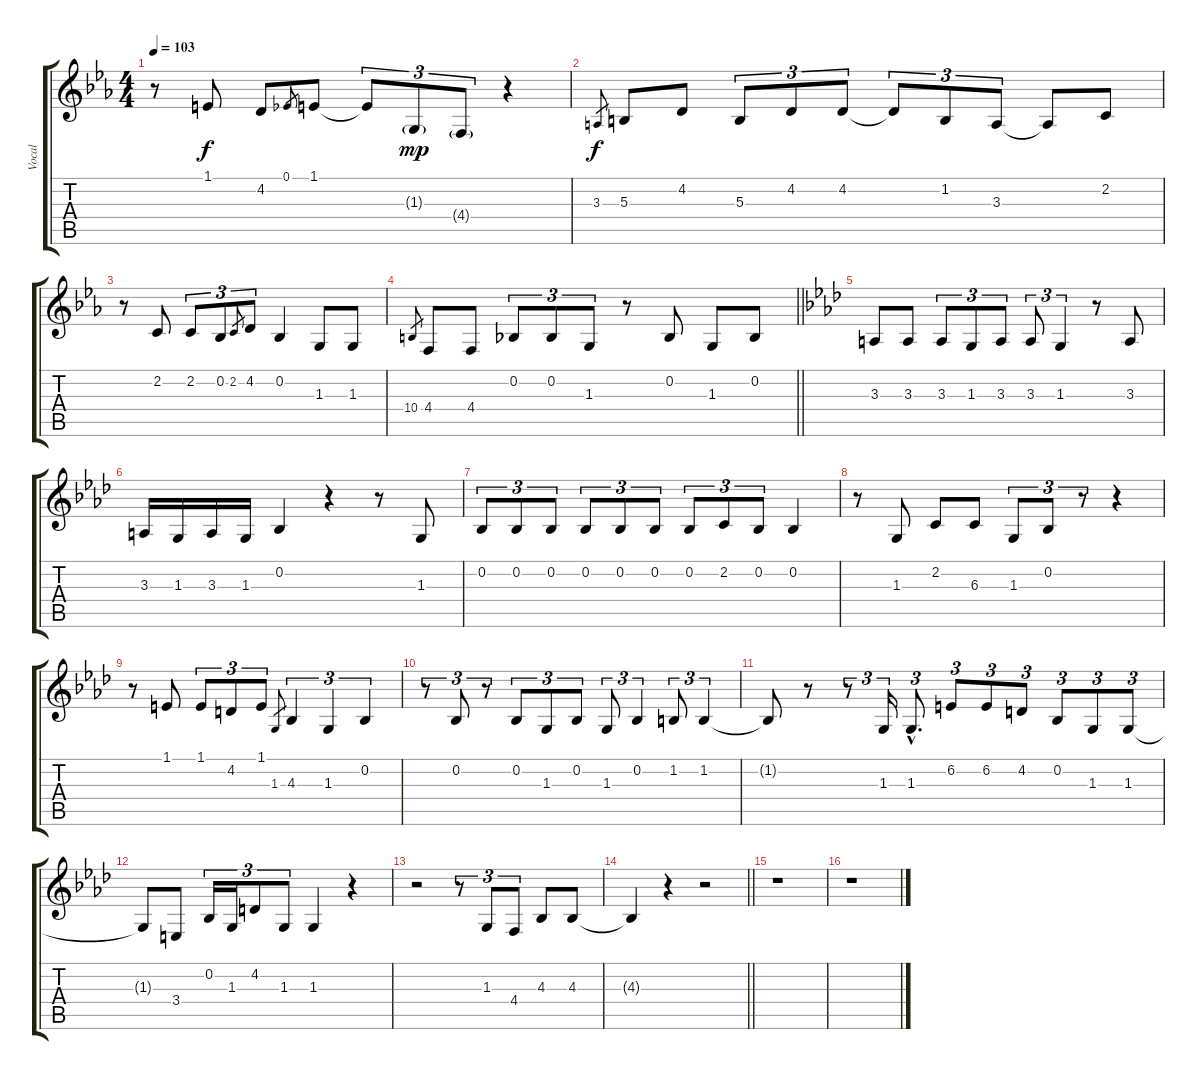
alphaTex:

\track ("Vocal" "Vocal") {instrument voiceoohs}
\staff {score tabs}
\tuning (Eb4 Bb3 Gb3 Db3 Ab2 Eb2) {hide}
\ts (4 4)
\tempo 103
\clef g2
\ks eb
r.8{dy f} 1.1.8 4.2.8 0.1.8{gr} 1.1.8 1.1{t}.8{tu (3 2)} 1.3{g}.8{tu (3 2) dy mp} 4.4{g}.8{tu (3 2)} r.4 |
3.3.8{gr dy f} 5.3.8 4.2.8 5.3.8{tu (3 2)} 4.2.8{tu (3 2)} 4.2.8{tu (3 2)} 4.2{t}.8{tu (3 2)} 1.2.8{tu (3 2)} 3.3.8{tu (3 2)} 3.3{t}.8 2.2.8 |
r.8 2.2.8 2.2.8{tu (3 2)} 0.2.8{tu (3 2)} 2.2.8{gr} 4.2.8{tu (3 2)} 0.2.4 1.3.8 1.3.8 |
\barLineRight lightlight
10.4.8{gr} 4.4.8 4.4.8 0.2.8{tu (3 2)} 0.2.8{tu (3 2)} 1.3.8{tu (3 2)} r.8 0.2.8 1.3.8 0.2.8 |
\ks ab
3.3.8 3.3.8 3.3.8{tu (3 2)} 1.3.8{tu (3 2)} 3.3.8{tu (3 2)} 3.3.8{tu (3 2)} 1.3.4{tu (3 2)} r.8 3.3.8 |
3.3.16 1.3.16 3.3.16 1.3.16 0.2.4 r.4 r.8 1.3.8 |
0.2.8{tu (3 2)} 0.2.8{tu (3 2)} 0.2.8{tu (3 2)} 0.2.8{tu (3 2)} 0.2.8{tu (3 2)} 0.2.8{tu (3 2)} 0.2.8{tu (3 2)} 2.2.8{tu (3 2)} 0.2.8{tu (3 2)} 0.2.4 |
r.8 1.3.8 2.2.8 6.3.8 1.3.8{tu (3 2)} 0.2.8{tu (3 2)} r.8{tu (3 2)} r.4 |
r.8 1.1.8 1.1.8{tu (3 2)} 4.2.8{tu (3 2)} 1.1.8{tu (3 2)} 1.3.8{gr} 4.3.4{tu (3 2)} 1.3.4{tu (3 2)} 0.2.4{tu (3 2)} |
r.8{tu (3 2)} 0.2.8{tu (3 2)} r.8{tu (3 2)} 0.2.8{tu (3 2)} 1.3.8{tu (3 2)} 0.2.8{tu (3 2)} 1.3.8{tu (3 2)} 0.2.4{tu (3 2)} 1.2.8{tu (3 2)} 1.2.4{tu (3 2)} |
1.2{t}.8 r.8 r.8{tu (3 2)} 1.3.16{tu (3 2)} 1.3{hac}.8{d tu (3 2)} 6.2.8{tu (3 2)} 6.2.8{tu (3 2)} 4.2.8{tu (3 2)} 0.2.8{tu (3 2)} 1.3.8{tu (3 2)} 1.3.8{tu (3 2)} |
1.3{t}.8 3.4.8 0.2.16{tu (3 2)} 1.3.16{tu (3 2)} 4.2.8{tu (3 2)} 1.3.8{tu (3 2)} 1.3.4 r.4 |
r.2 r.8{tu (3 2)} 1.3.8{tu (3 2)} 4.4.8{tu (3 2)} 4.3.8 4.3.8 |
\barLineRight lightlight
4.3{t}.4 r.4 r.2 |
r.1 |
r.1
